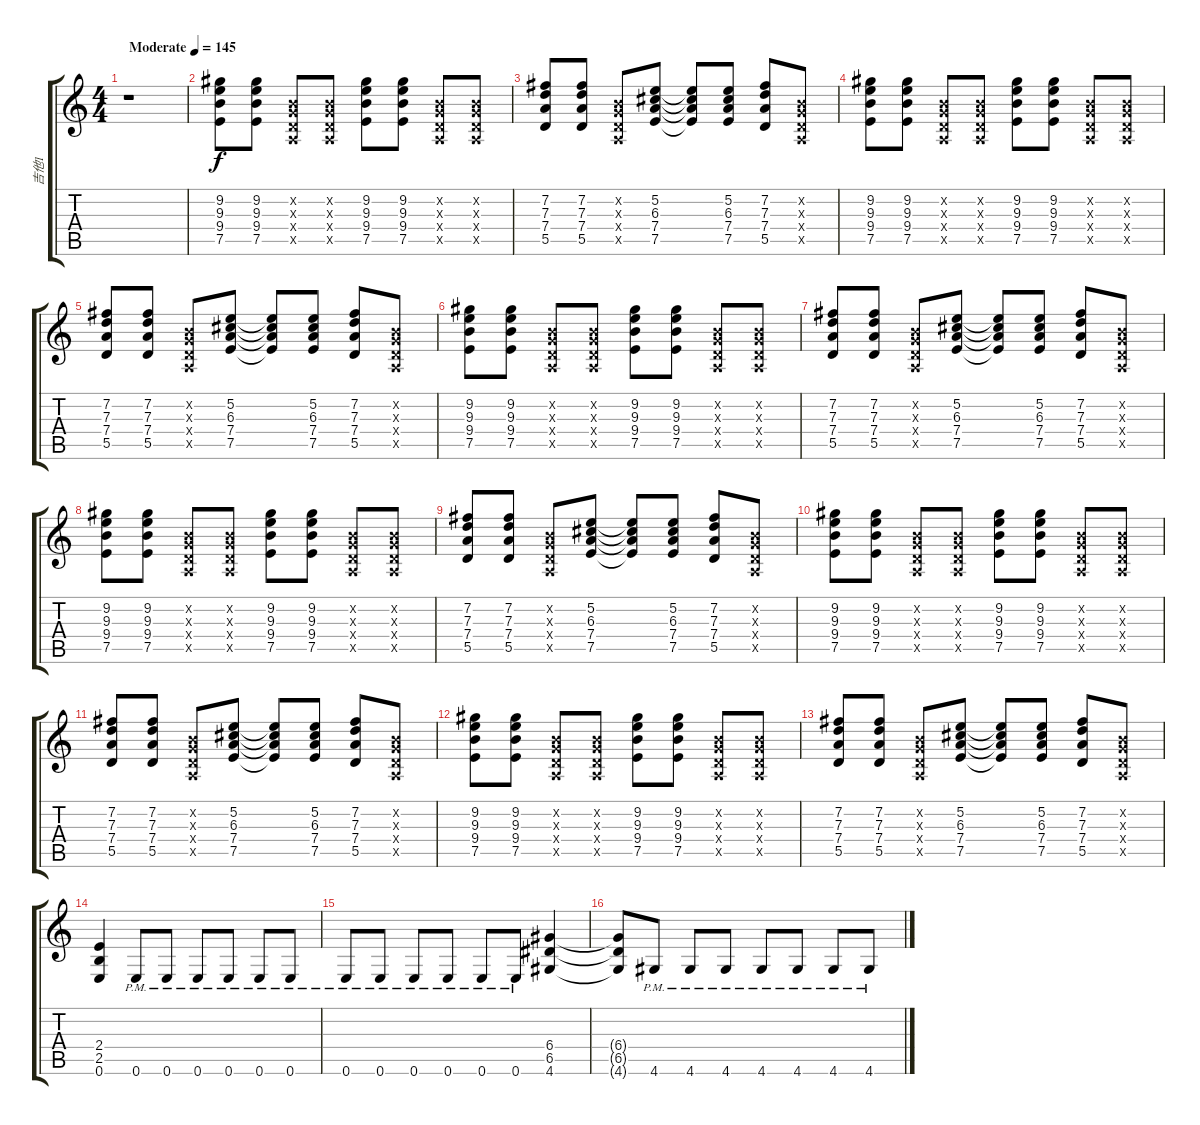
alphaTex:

\track ("吉他1" "吉他1") {instrument distortionguitar}
\staff {score tabs}
\tuning (E4 B3 G3 D3 A2 E2) {hide}
\ts (4 4)
\tempo (145 "Moderate")
\clef g2
\ks c
r.1{dy f instrument distortionguitar} |
(9.2 9.3 9.4 7.5).8 (9.2 9.3 9.4 7.5).8 (0.2{x} 0.3{x} 0.4{x} 0.5{x}).8 (0.2{x} 0.3{x} 0.4{x} 0.5{x}).8 (9.2 9.3 9.4 7.5).8 (9.2 9.3 9.4 7.5).8 (0.2{x} 0.3{x} 0.4{x} 0.5{x}).8 (0.2{x} 0.3{x} 0.4{x} 0.5{x}).8 |
(7.2 7.3 7.4 5.5).8 (7.2 7.3 7.4 5.5).8 (0.2{x} 0.3{x} 0.4{x} 0.5{x}).8 (5.2 6.3 7.4 7.5).8 (5.2{t} 6.3{t} 7.4{t} 7.5{t}).8 (5.2 6.3 7.4 7.5).8 (7.2 7.3 7.4 5.5).8 (0.2{x} 0.3{x} 0.4{x} 0.5{x}).8 |
(9.2 9.3 9.4 7.5).8 (9.2 9.3 9.4 7.5).8 (0.2{x} 0.3{x} 0.4{x} 0.5{x}).8 (0.2{x} 0.3{x} 0.4{x} 0.5{x}).8 (9.2 9.3 9.4 7.5).8 (9.2 9.3 9.4 7.5).8 (0.2{x} 0.3{x} 0.4{x} 0.5{x}).8 (0.2{x} 0.3{x} 0.4{x} 0.5{x}).8 |
(7.2 7.3 7.4 5.5).8 (7.2 7.3 7.4 5.5).8 (0.2{x} 0.3{x} 0.4{x} 0.5{x}).8 (5.2 6.3 7.4 7.5).8 (5.2{t} 6.3{t} 7.4{t} 7.5{t}).8 (5.2 6.3 7.4 7.5).8 (7.2 7.3 7.4 5.5).8 (0.2{x} 0.3{x} 0.4{x} 0.5{x}).8 |
(9.2 9.3 9.4 7.5).8 (9.2 9.3 9.4 7.5).8 (0.2{x} 0.3{x} 0.4{x} 0.5{x}).8 (0.2{x} 0.3{x} 0.4{x} 0.5{x}).8 (9.2 9.3 9.4 7.5).8 (9.2 9.3 9.4 7.5).8 (0.2{x} 0.3{x} 0.4{x} 0.5{x}).8 (0.2{x} 0.3{x} 0.4{x} 0.5{x}).8 |
(7.2 7.3 7.4 5.5).8 (7.2 7.3 7.4 5.5).8 (0.2{x} 0.3{x} 0.4{x} 0.5{x}).8 (5.2 6.3 7.4 7.5).8 (5.2{t} 6.3{t} 7.4{t} 7.5{t}).8 (5.2 6.3 7.4 7.5).8 (7.2 7.3 7.4 5.5).8 (0.2{x} 0.3{x} 0.4{x} 0.5{x}).8 |
(9.2 9.3 9.4 7.5).8 (9.2 9.3 9.4 7.5).8 (0.2{x} 0.3{x} 0.4{x} 0.5{x}).8 (0.2{x} 0.3{x} 0.4{x} 0.5{x}).8 (9.2 9.3 9.4 7.5).8 (9.2 9.3 9.4 7.5).8 (0.2{x} 0.3{x} 0.4{x} 0.5{x}).8 (0.2{x} 0.3{x} 0.4{x} 0.5{x}).8 |
(7.2 7.3 7.4 5.5).8 (7.2 7.3 7.4 5.5).8 (0.2{x} 0.3{x} 0.4{x} 0.5{x}).8 (5.2 6.3 7.4 7.5).8 (5.2{t} 6.3{t} 7.4{t} 7.5{t}).8 (5.2 6.3 7.4 7.5).8 (7.2 7.3 7.4 5.5).8 (0.2{x} 0.3{x} 0.4{x} 0.5{x}).8 |
(9.2 9.3 9.4 7.5).8 (9.2 9.3 9.4 7.5).8 (0.2{x} 0.3{x} 0.4{x} 0.5{x}).8 (0.2{x} 0.3{x} 0.4{x} 0.5{x}).8 (9.2 9.3 9.4 7.5).8 (9.2 9.3 9.4 7.5).8 (0.2{x} 0.3{x} 0.4{x} 0.5{x}).8 (0.2{x} 0.3{x} 0.4{x} 0.5{x}).8 |
(7.2 7.3 7.4 5.5).8 (7.2 7.3 7.4 5.5).8 (0.2{x} 0.3{x} 0.4{x} 0.5{x}).8 (5.2 6.3 7.4 7.5).8 (5.2{t} 6.3{t} 7.4{t} 7.5{t}).8 (5.2 6.3 7.4 7.5).8 (7.2 7.3 7.4 5.5).8 (0.2{x} 0.3{x} 0.4{x} 0.5{x}).8 |
(9.2 9.3 9.4 7.5).8 (9.2 9.3 9.4 7.5).8 (0.2{x} 0.3{x} 0.4{x} 0.5{x}).8 (0.2{x} 0.3{x} 0.4{x} 0.5{x}).8 (9.2 9.3 9.4 7.5).8 (9.2 9.3 9.4 7.5).8 (0.2{x} 0.3{x} 0.4{x} 0.5{x}).8 (0.2{x} 0.3{x} 0.4{x} 0.5{x}).8 |
(7.2 7.3 7.4 5.5).8 (7.2 7.3 7.4 5.5).8 (0.2{x} 0.3{x} 0.4{x} 0.5{x}).8 (5.2 6.3 7.4 7.5).8 (5.2{t} 6.3{t} 7.4{t} 7.5{t}).8 (5.2 6.3 7.4 7.5).8 (7.2 7.3 7.4 5.5).8 (0.2{x} 0.3{x} 0.4{x} 0.5{x}).8 |
(2.4 2.5 0.6).4 0.6{pm}.8 0.6{pm}.8 0.6{pm}.8 0.6{pm}.8 0.6{pm}.8 0.6{pm}.8 |
0.6{pm}.8 0.6{pm}.8 0.6{pm}.8 0.6{pm}.8 0.6{pm}.8 0.6{pm}.8 (6.4 6.5 4.6).4 |
(6.4{t} 6.5{t} 4.6{t}).8 4.6{pm}.8 4.6{pm}.8 4.6{pm}.8 4.6{pm}.8 4.6{pm}.8 4.6{pm}.8 4.6{pm}.8
